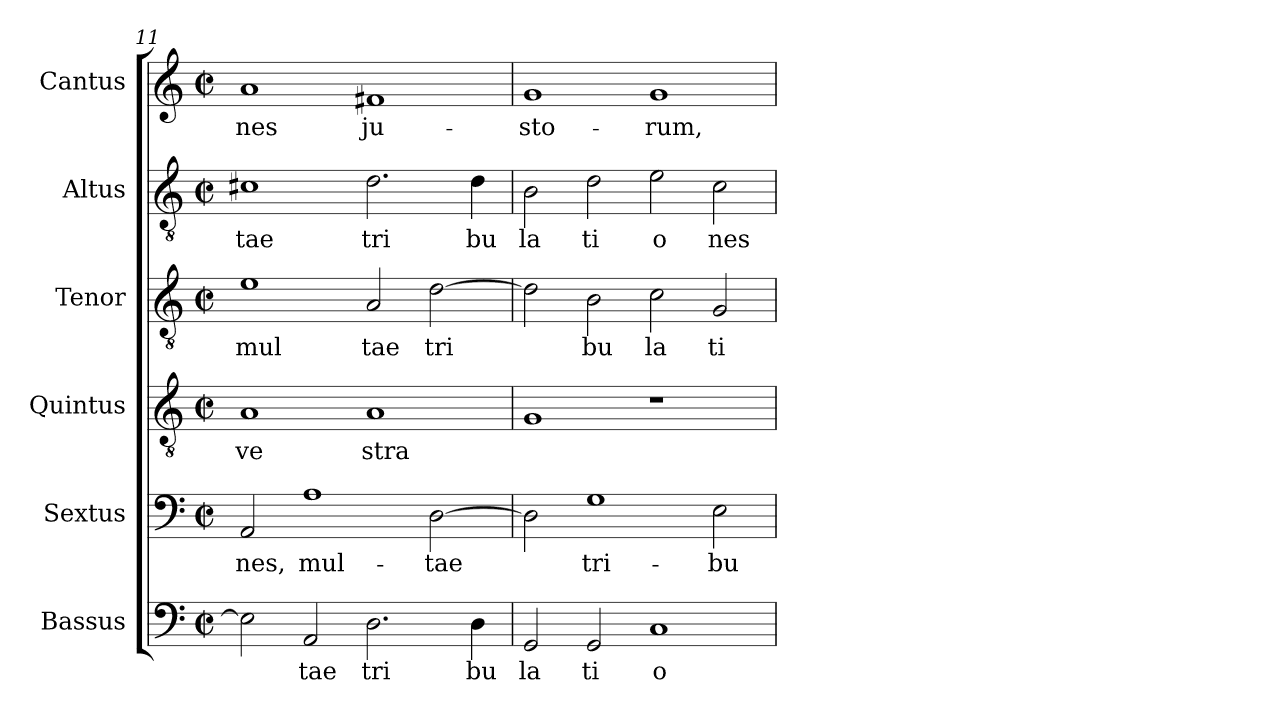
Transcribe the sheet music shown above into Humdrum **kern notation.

**kern	**text	**kern	**text	**kern	**text	**kern	**text	**kern	**text	**kern	**text
*part6	*part6	*part5	*part5	*part4	*part4	*part3	*part3	*part2	*part2	*part1	*part1
*staff6	*staff6	*staff5	*staff5	*staff4	*staff4	*staff3	*staff3	*staff2	*staff2	*staff1	*staff1
*I"Bassus	*	*I"Sextus	*	*I"Quintus	*	*I"Tenor	*	*I"Altus	*	*I"Cantus	*
*clefF4	*	*clefF4	*	*clefGv2	*	*clefGv2	*	*clefGv2	*	*clefG2	*
*M2/2	*	*M2/2	*	*M2/2	*	*M2/2	*	*M2/2	*	*M2/2	*
*met(c|)	*	*met(c|)	*	*met(c|)	*	*met(c|)	*	*met(c|)	*	*met(c|)	*
=11	=11	=11	=11	=11	=11	=11	=11	=11	=11	=11	=11
!	!	!	!LO:LY:b:cj	!	!LO:LY:b:cj	!	!LO:LY:b:cj	!	!LO:LY:b:cj	!	!LO:LY:b:cj
2E\]	.	2AA/	-nes,	1A	ve	1e	mul	1c#X	tae	1a	-nes
!	!LO:LY:b:cj	!	!LO:LY:b:cj	!	!	!	!	!	!	!	!
2AA/	tae	1A	mul-	.	.	.	.	.	.	.	.
!	!LO:LY:b:cj	!	!	!	!LO:LY:b	!	!LO:LY:b:cj	!	!LO:LY:b:cj	!	!LO:LY:b:cj
2.D\	tri	.	.	1A	stra	2A/	tae	2.d\	tri	1f#X	ju-
!	!	!	!LO:LY:b	!	!	!	!LO:LY:b:cj	!	!	!	!
.	.	[>2D\	-tae	.	.	[>2d\	tri	.	.	.	.
!	!LO:LY:b:cj	!	!	!	!	!	!	!	!LO:LY:b:cj	!	!
4D\	bu	.	.	.	.	.	.	4d\	bu	.	.
=12	=12	=12	=12	=12	=12	=12	=12	=12	=12	=12	=12
!	!LO:LY:b:cj	!	!	!	!	!	!	!	!LO:LY:b:cj	!	!LO:LY:b:cj
2GG/	la	2D\]	.	1G	.	2d\]	.	2B\	la	1g	-sto-
!	!LO:LY:b:cj	!	!LO:LY:b:cj	!	!	!	!LO:LY:b:cj	!	!LO:LY:b:cj	!	!
2GG/	ti	1G	tri-	.	.	2B\	bu	2d\	ti	.	.
!	!LO:LY:b:cj	!	!	!	!	!	!LO:LY:b:cj	!	!LO:LY:b:cj	!	!LO:LY:b:cj
1C	o	.	.	1r	.	2c\	la	2e\	o	1g	-rum,
!	!	!	!LO:LY:b:cj	!	!	!	!LO:LY:b:cj	!	!LO:LY:b:cj	!	!
.	.	2E\	-bu-	.	.	2G/	ti	2c\	nes	.	.
=	=	=	=	=	=	=	=	=	=	=	=
*-	*-	*-	*-	*-	*-	*-	*-	*-	*-	*-	*-
